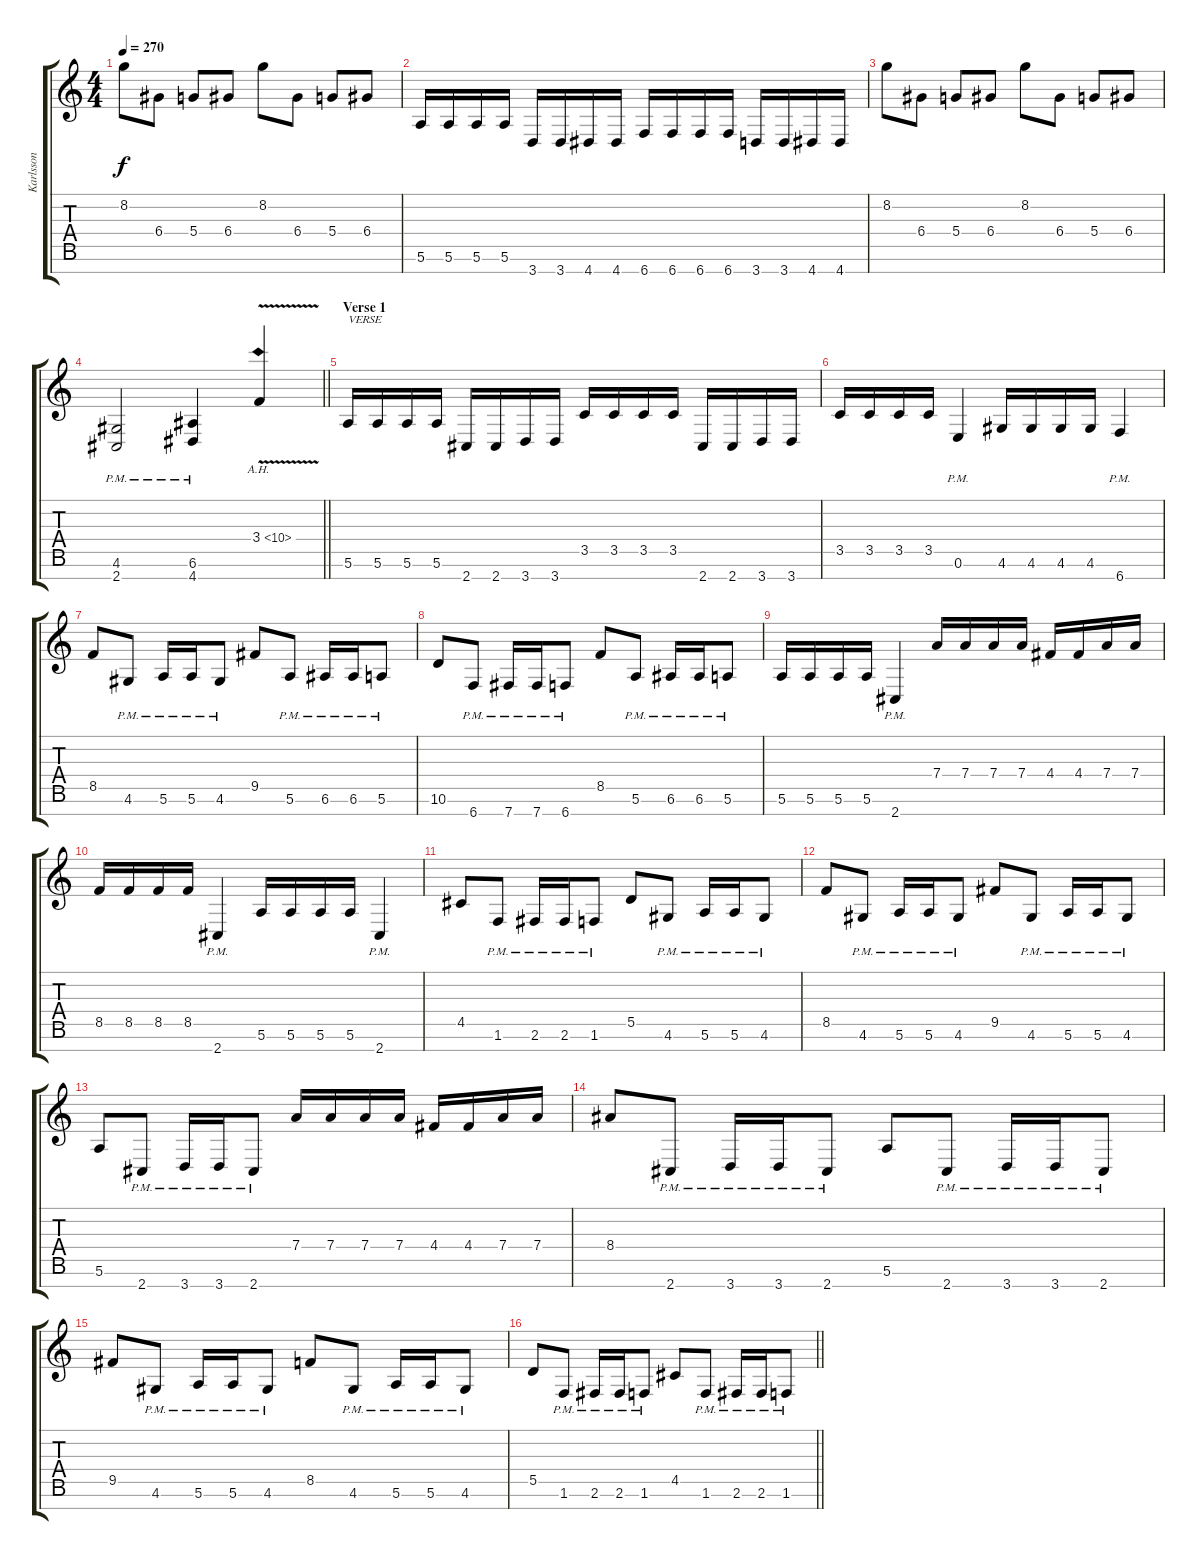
\track ("Karlsson" "Karlsson") {instrument distortionguitar}
\staff {score tabs}
\tuning (E4 B3 G3 D3 A2 E2 B1) {hide}
\ts (4 4)
\tempo 270
\clef g2
\ks c
8.2.8{dy f} 6.4.8 5.4.8 6.4.8 8.2.8 6.4.8 5.4.8 6.4.8 |
5.6.16 5.6.16 5.6.16 5.6.16 3.7.16 3.7.16 4.7.16 4.7.16 6.7.16 6.7.16 6.7.16 6.7.16 3.7.16 3.7.16 4.7.16 4.7.16 |
8.2.8 6.4.8 5.4.8 6.4.8 8.2.8 6.4.8 5.4.8 6.4.8 |
\barLineRight lightlight
(4.6{pm} 2.7{pm}).2 (6.6{pm} 4.7{pm}).4 3.4{ah 7 v}.4 |
\section ("" "Verse 1")
5.6.16{txt "VERSE"} 5.6.16 5.6.16 5.6.16 2.7.16 2.7.16 3.7.16 3.7.16 3.5.16 3.5.16 3.5.16 3.5.16 2.7.16 2.7.16 3.7.16 3.7.16 |
3.5.16 3.5.16 3.5.16 3.5.16 0.6{pm}.4 4.6.16 4.6.16 4.6.16 4.6.16 6.7{pm}.4 |
8.5.8 4.6{pm}.8 5.6{pm}.16 5.6{pm}.16 4.6{pm}.8 9.5.8 5.6{pm}.8 6.6{pm}.16 6.6{pm}.16 5.6{pm}.8 |
10.6.8 6.7{pm}.8 7.7{pm}.16 7.7{pm}.16 6.7{pm}.8 8.5.8 5.6{pm}.8 6.6{pm}.16 6.6{pm}.16 5.6{pm}.8 |
5.6.16 5.6.16 5.6.16 5.6.16 2.7{pm}.4 7.4.16 7.4.16 7.4.16 7.4.16 4.4.16 4.4.16 7.4.16 7.4.16 |
8.5.16 8.5.16 8.5.16 8.5.16 2.7{pm}.4 5.6.16 5.6.16 5.6.16 5.6.16 2.7{pm}.4 |
4.5.8 1.6{pm}.8 2.6{pm}.16 2.6{pm}.16 1.6{pm}.8 5.5.8 4.6{pm}.8 5.6{pm}.16 5.6{pm}.16 4.6{pm}.8 |
8.5.8 4.6{pm}.8 5.6{pm}.16 5.6{pm}.16 4.6{pm}.8 9.5.8 4.6{pm}.8 5.6{pm}.16 5.6{pm}.16 4.6{pm}.8 |
5.6.8 2.7{pm}.8 3.7{pm}.16 3.7{pm}.16 2.7{pm}.8 7.4.16 7.4.16 7.4.16 7.4.16 4.4.16 4.4.16 7.4.16 7.4.16 |
8.4.8 2.7{pm}.8 3.7{pm}.16 3.7{pm}.16 2.7{pm}.8 5.6.8 2.7{pm}.8 3.7{pm}.16 3.7{pm}.16 2.7{pm}.8 |
9.5.8 4.6{pm}.8 5.6{pm}.16 5.6{pm}.16 4.6{pm}.8 8.5.8 4.6{pm}.8 5.6{pm}.16 5.6{pm}.16 4.6{pm}.8 |
\barLineRight lightlight
5.5.8 1.6{pm}.8 2.6{pm}.16 2.6{pm}.16 1.6{pm}.8 4.5.8 1.6{pm}.8 2.6{pm}.16 2.6{pm}.16 1.6{pm}.8
